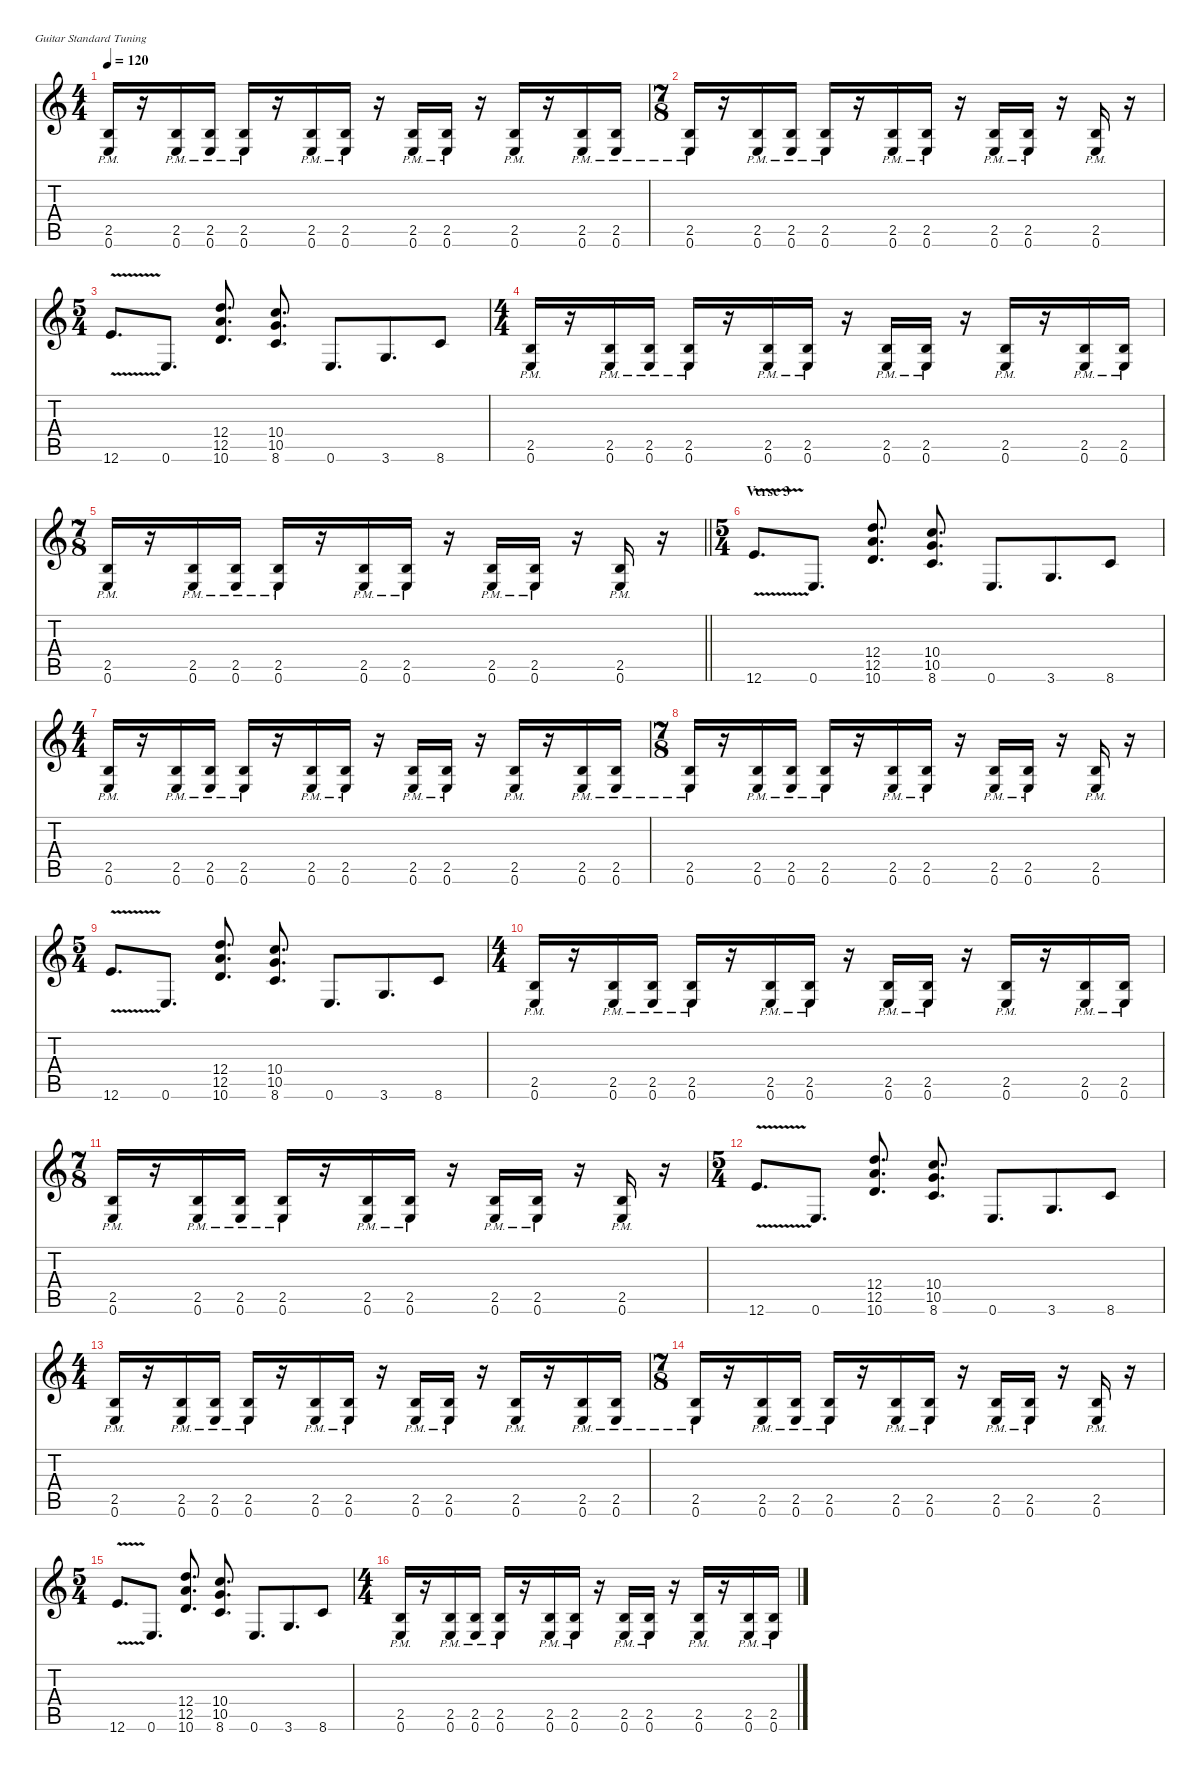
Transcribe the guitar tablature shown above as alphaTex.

\defaultSystemsLayout 4
\hideDynamics
\bracketExtendMode nobrackets
\singleTrackTrackNamePolicy hidden
\multiTrackTrackNamePolicy hidden
\firstSystemTrackNameMode fullname
\firstSystemTrackNameOrientation horizontal
\otherSystemsTrackNameOrientation horizontal
\track ("Fredrik Akesson - Electric Guitar 1" "dist.guit.") {instrument distortionguitar}
\staff {score tabs}
\tuning (E4 B3 G3 D3 A2 E2)
\ts (4 4)
\beaming (8 2 2 2 2)
\tempo 120
\clef g2
\ks c
(2.5{pm} 0.6{pm}).16{dy ff beam Up} r.16{beam Up} (2.5{pm} 0.6{pm}).16{beam Up} (2.5{pm} 0.6{pm}).16{beam Up} (2.5{pm} 0.6{pm}).16{beam Up} r.16{beam Up} (2.5{pm} 0.6{pm}).16{beam Up} (2.5{pm} 0.6{pm}).16{beam Up} r.16{beam Up} (2.5{pm} 0.6{pm}).16{beam Up} (2.5{pm} 0.6{pm}).16{beam Up} r.16{beam Up} (2.5{pm} 0.6{pm}).16{beam Up} r.16{beam Up} (2.5{pm} 0.6{pm}).16{beam Up} (2.5{pm} 0.6{pm}).16{beam Up} |
\ts (7 8)
\beaming (8 2 2 2 2)
(2.5{pm} 0.6{pm}).16{beam Up} r.16{beam Up} (2.5{pm} 0.6{pm}).16{beam Up} (2.5{pm} 0.6{pm}).16{beam Up} (2.5{pm} 0.6{pm}).16{beam Up} r.16{beam Up} (2.5{pm} 0.6{pm}).16{beam Up} (2.5{pm} 0.6{pm}).16{beam Up} r.16{beam Up} (2.5{pm} 0.6{pm}).16{beam Up} (2.5{pm} 0.6{pm}).16{beam Up} r.16{beam Up} (2.5{pm} 0.6{pm}).16{beam Up} r.16{beam Up} |
\ts (5 4)
\beaming (8 2 2 2 4)
12.6{v}.8{d beam Up} 0.6.8{d beam Up} (12.4 12.5 10.6).8{d dy mp beam Up} (10.4 10.5 8.6).8{d beam Up} 0.6.8{d dy ff beam Up} 3.6.8{d beam Up} 8.6.8{beam Up} |
\ts (4 4)
\beaming (8 2 2 2 2)
(2.5{pm} 0.6{pm}).16{beam Up} r.16{beam Up} (2.5{pm} 0.6{pm}).16{beam Up} (2.5{pm} 0.6{pm}).16{beam Up} (2.5{pm} 0.6{pm}).16{beam Up} r.16{beam Up} (2.5{pm} 0.6{pm}).16{beam Up} (2.5{pm} 0.6{pm}).16{beam Up} r.16{beam Up} (2.5{pm} 0.6{pm}).16{beam Up} (2.5{pm} 0.6{pm}).16{beam Up} r.16{beam Up} (2.5{pm} 0.6{pm}).16{beam Up} r.16{beam Up} (2.5{pm} 0.6{pm}).16{beam Up} (2.5{pm} 0.6{pm}).16{beam Up} |
\ts (7 8)
\beaming (8 2 2 2 2)
\barLineRight lightlight
(2.5{pm} 0.6{pm}).16{beam Up} r.16{beam Up} (2.5{pm} 0.6{pm}).16{beam Up} (2.5{pm} 0.6{pm}).16{beam Up} (2.5{pm} 0.6{pm}).16{beam Up} r.16{beam Up} (2.5{pm} 0.6{pm}).16{beam Up} (2.5{pm} 0.6{pm}).16{beam Up} r.16{beam Up} (2.5{pm} 0.6{pm}).16{beam Up} (2.5{pm} 0.6{pm}).16{beam Up} r.16{beam Up} (2.5{pm} 0.6{pm}).16{beam Up} r.16{beam Up} |
\ts (5 4)
\beaming (8 2 2 2 4)
\section ("" "Verse 3")
12.6{v}.8{d beam Up} 0.6.8{d beam Up} (12.4 12.5 10.6).8{d dy mp beam Up} (10.4 10.5 8.6).8{d beam Up} 0.6.8{d dy ff beam Up} 3.6.8{d beam Up} 8.6.8{beam Up} |
\ts (4 4)
\beaming (8 2 2 2 2)
(2.5{pm} 0.6{pm}).16{beam Up} r.16{beam Up} (2.5{pm} 0.6{pm}).16{beam Up} (2.5{pm} 0.6{pm}).16{beam Up} (2.5{pm} 0.6{pm}).16{beam Up} r.16{beam Up} (2.5{pm} 0.6{pm}).16{beam Up} (2.5{pm} 0.6{pm}).16{beam Up} r.16{beam Up} (2.5{pm} 0.6{pm}).16{beam Up} (2.5{pm} 0.6{pm}).16{beam Up} r.16{beam Up} (2.5{pm} 0.6{pm}).16{beam Up} r.16{beam Up} (2.5{pm} 0.6{pm}).16{beam Up} (2.5{pm} 0.6{pm}).16{beam Up} |
\ts (7 8)
\beaming (8 2 2 2 2)
(2.5{pm} 0.6{pm}).16{beam Up} r.16{beam Up} (2.5{pm} 0.6{pm}).16{beam Up} (2.5{pm} 0.6{pm}).16{beam Up} (2.5{pm} 0.6{pm}).16{beam Up} r.16{beam Up} (2.5{pm} 0.6{pm}).16{beam Up} (2.5{pm} 0.6{pm}).16{beam Up} r.16{beam Up} (2.5{pm} 0.6{pm}).16{beam Up} (2.5{pm} 0.6{pm}).16{beam Up} r.16{beam Up} (2.5{pm} 0.6{pm}).16{beam Up} r.16{beam Up} |
\ts (5 4)
\beaming (8 2 2 2 4)
12.6{v}.8{d beam Up} 0.6.8{d beam Up} (12.4 12.5 10.6).8{d dy mp beam Up} (10.4 10.5 8.6).8{d beam Up} 0.6.8{d dy ff beam Up} 3.6.8{d beam Up} 8.6.8{beam Up} |
\ts (4 4)
\beaming (8 2 2 2 2)
(2.5{pm} 0.6{pm}).16{beam Up} r.16{beam Up} (2.5{pm} 0.6{pm}).16{beam Up} (2.5{pm} 0.6{pm}).16{beam Up} (2.5{pm} 0.6{pm}).16{beam Up} r.16{beam Up} (2.5{pm} 0.6{pm}).16{beam Up} (2.5{pm} 0.6{pm}).16{beam Up} r.16{beam Up} (2.5{pm} 0.6{pm}).16{beam Up} (2.5{pm} 0.6{pm}).16{beam Up} r.16{beam Up} (2.5{pm} 0.6{pm}).16{beam Up} r.16{beam Up} (2.5{pm} 0.6{pm}).16{beam Up} (2.5{pm} 0.6{pm}).16{beam Up} |
\ts (7 8)
\beaming (8 2 2 2 2)
(2.5{pm} 0.6{pm}).16{beam Up} r.16{beam Up} (2.5{pm} 0.6{pm}).16{beam Up} (2.5{pm} 0.6{pm}).16{beam Up} (2.5{pm} 0.6{pm}).16{beam Up} r.16{beam Up} (2.5{pm} 0.6{pm}).16{beam Up} (2.5{pm} 0.6{pm}).16{beam Up} r.16{beam Up} (2.5{pm} 0.6{pm}).16{beam Up} (2.5{pm} 0.6{pm}).16{beam Up} r.16{beam Up} (2.5{pm} 0.6{pm}).16{beam Up} r.16{beam Up} |
\ts (5 4)
\beaming (8 2 2 2 4)
12.6{v}.8{d beam Up} 0.6.8{d beam Up} (12.4 12.5 10.6).8{d dy mp beam Up} (10.4 10.5 8.6).8{d beam Up} 0.6.8{d dy ff beam Up} 3.6.8{d beam Up} 8.6.8{beam Up} |
\ts (4 4)
\beaming (8 2 2 2 2)
(2.5{pm} 0.6{pm}).16{beam Up} r.16{beam Up} (2.5{pm} 0.6{pm}).16{beam Up} (2.5{pm} 0.6{pm}).16{beam Up} (2.5{pm} 0.6{pm}).16{beam Up} r.16{beam Up} (2.5{pm} 0.6{pm}).16{beam Up} (2.5{pm} 0.6{pm}).16{beam Up} r.16{beam Up} (2.5{pm} 0.6{pm}).16{beam Up} (2.5{pm} 0.6{pm}).16{beam Up} r.16{beam Up} (2.5{pm} 0.6{pm}).16{beam Up} r.16{beam Up} (2.5{pm} 0.6{pm}).16{beam Up} (2.5{pm} 0.6{pm}).16{beam Up} |
\ts (7 8)
\beaming (8 2 2 2 2)
(2.5{pm} 0.6{pm}).16{beam Up} r.16{beam Up} (2.5{pm} 0.6{pm}).16{beam Up} (2.5{pm} 0.6{pm}).16{beam Up} (2.5{pm} 0.6{pm}).16{beam Up} r.16{beam Up} (2.5{pm} 0.6{pm}).16{beam Up} (2.5{pm} 0.6{pm}).16{beam Up} r.16{beam Up} (2.5{pm} 0.6{pm}).16{beam Up} (2.5{pm} 0.6{pm}).16{beam Up} r.16{beam Up} (2.5{pm} 0.6{pm}).16{beam Up} r.16{beam Up} |
\ts (5 4)
\beaming (8 2 2 2 4)
12.6{v}.8{d beam Up} 0.6.8{d beam Up} (12.4 12.5 10.6).8{d dy mp beam Up} (10.4 10.5 8.6).8{d beam Up} 0.6.8{d dy ff beam Up} 3.6.8{d beam Up} 8.6.8{beam Up} |
\ts (4 4)
\beaming (8 2 2 2 2)
(2.5{pm} 0.6{pm}).16{beam Up} r.16{beam Up} (2.5{pm} 0.6{pm}).16{beam Up} (2.5{pm} 0.6{pm}).16{beam Up} (2.5{pm} 0.6{pm}).16{beam Up} r.16{beam Up} (2.5{pm} 0.6{pm}).16{beam Up} (2.5{pm} 0.6{pm}).16{beam Up} r.16{beam Up} (2.5{pm} 0.6{pm}).16{beam Up} (2.5{pm} 0.6{pm}).16{beam Up} r.16{beam Up} (2.5{pm} 0.6{pm}).16{beam Up} r.16{beam Up} (2.5{pm} 0.6{pm}).16{beam Up} (2.5{pm} 0.6{pm}).16{beam Up}
